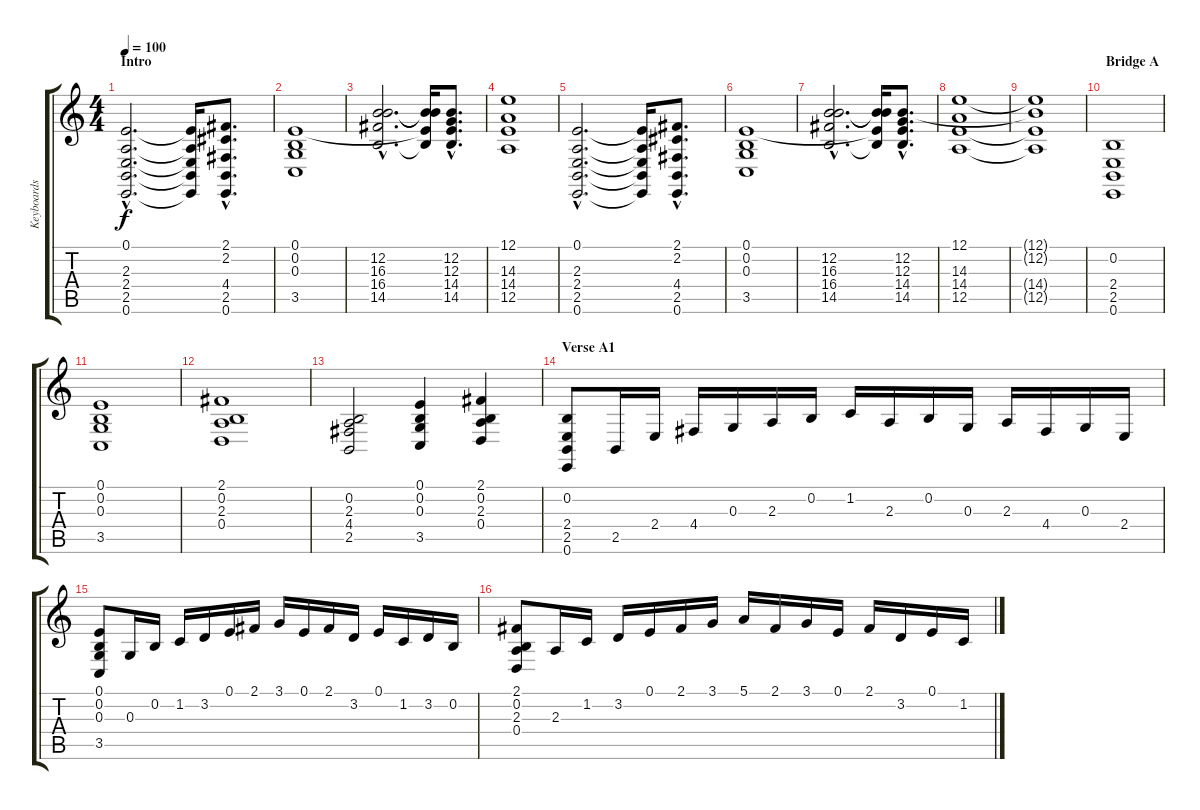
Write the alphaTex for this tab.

\track ("Keyboards" "Keyboards") {instrument synthstrings2}
\staff {score tabs}
\tuning (E4 B3 G3 D3 A2 E2) {hide}
\ts (4 4)
\section ("" "Intro")
\tempo 100
\clef g2
\ks c
(0.1{hac} 2.3{hac} 2.4{hac} 2.5{hac} 0.6{hac}).2{d dy f instrument synthstrings2} (0.1{t} 2.3{t} 2.4{t} 2.5{t} 0.6{t}).16 (2.1{hac} 2.2{hac} 4.4{hac} 2.5{hac} 0.6{hac}).8{d} |
(0.1 0.2 0.3 3.5).1 |
(12.2{hac} 16.3{hac} 16.4{hac} 14.5{hac}).2{d} (0.1{t} 12.2{t} 16.3{t} 14.5{t}).16 (12.2{hac} 12.3{hac} 14.4{hac} 14.5{hac}).8{d} |
(12.1 14.3 14.4 12.5).1 |
(0.1{hac} 2.3{hac} 2.4{hac} 2.5{hac} 0.6{hac}).2{d} (0.1{t} 2.3{t} 2.4{t} 2.5{t} 0.6{t}).16 (2.1{hac} 2.2{hac} 4.4{hac} 2.5{hac} 0.6{hac}).8{d} |
(0.1 0.2 0.3 3.5).1 |
(12.2{hac} 16.3{hac} 16.4{hac} 14.5{hac}).2{d} (0.1{t} 12.2{t} 16.3{t} 14.5{t}).16 (12.2{hac} 12.3{hac} 14.4{hac} 14.5{hac}).8{d} |
(12.1 14.3 14.4 12.5).1 |
(12.1{t} 12.2{t} 14.4{t} 12.5{t}).1 |
\section ("" "Bridge A")
(0.2 2.4 2.5 0.6).1{instrument harpsichord} |
(0.1 0.2 0.3 3.5).1 |
(2.1 0.2 2.3 0.4).1 |
(0.2 2.3 4.4 2.5).2 (0.1 0.2 0.3 3.5).4 (2.1 0.2 2.3 0.4).4 |
\section ("" "Verse A1")
(0.2 2.4 2.5 0.6).8 2.5.16 2.4.16 4.4.16 0.3.16 2.3.16 0.2.16 1.2.16 2.3.16 0.2.16 0.3.16 2.3.16 4.4.16 0.3.16 2.4.16 |
(0.1 0.2 0.3 3.5).8 0.3.16 0.2.16 1.2.16 3.2.16 0.1.16 2.1.16 3.1.16 0.1.16 2.1.16 3.2.16 0.1.16 1.2.16 3.2.16 0.2.16 |
(2.1 0.2 2.3 0.4).8 2.3.16 1.2.16 3.2.16 0.1.16 2.1.16 3.1.16 5.1.16 2.1.16 3.1.16 0.1.16 2.1.16 3.2.16 0.1.16 1.2.16
